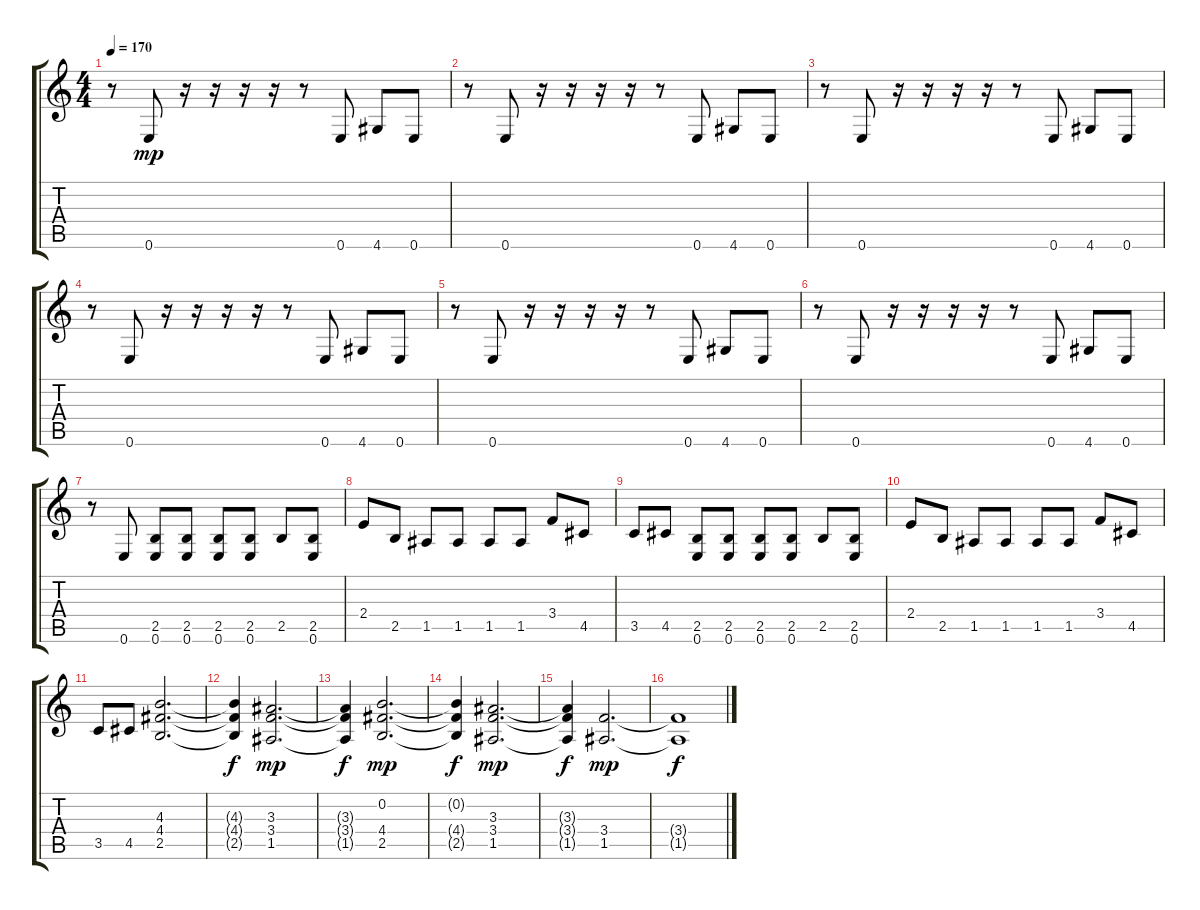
\track "" {instrument overdrivenguitar}
\staff {score tabs}
\tuning (E4 B3 G3 D3 A2 E2) {hide}
\ts (4 4)
\tempo 170
\clef g2
\ks c
r.8{dy mp} 0.6.8 r.16 r.16 r.16 r.16 r.8 0.6.8 4.6.8 0.6.8 |
r.8 0.6.8 r.16 r.16 r.16 r.16 r.8 0.6.8 4.6.8 0.6.8 |
r.8 0.6.8 r.16 r.16 r.16 r.16 r.8 0.6.8 4.6.8 0.6.8 |
r.8 0.6.8 r.16 r.16 r.16 r.16 r.8 0.6.8 4.6.8 0.6.8 |
r.8 0.6.8 r.16 r.16 r.16 r.16 r.8 0.6.8 4.6.8 0.6.8 |
r.8 0.6.8 r.16 r.16 r.16 r.16 r.8 0.6.8 4.6.8 0.6.8 |
r.8 0.6.8 (2.5 0.6).8 (2.5 0.6).8 (2.5 0.6).8 (2.5 0.6).8 2.5.8 (2.5 0.6).8 |
2.4.8 2.5.8 1.5.8 1.5.8 1.5.8 1.5.8 3.4.8 4.5.8 |
3.5.8 4.5.8 (2.5 0.6).8 (2.5 0.6).8 (2.5 0.6).8 (2.5 0.6).8 2.5.8 (2.5 0.6).8 |
2.4.8 2.5.8 1.5.8 1.5.8 1.5.8 1.5.8 3.4.8 4.5.8 |
3.5.8 4.5.8 (4.3 4.4 2.5).2{d} |
(4.3{t} 4.4{t} 2.5{t}).4{dy f} (3.3 3.4 1.5).2{d dy mp} |
(3.3{t} 3.4{t} 1.5{t}).4{dy f} (0.2 4.4 2.5).2{d dy mp} |
(0.2{t} 4.4{t} 2.5{t}).4{dy f} (3.3 3.4 1.5).2{d dy mp} |
(3.3{t} 3.4{t} 1.5{t}).4{dy f} (3.4 1.5).2{d dy mp} |
(3.4{t} 1.5{t}).1{dy f}
